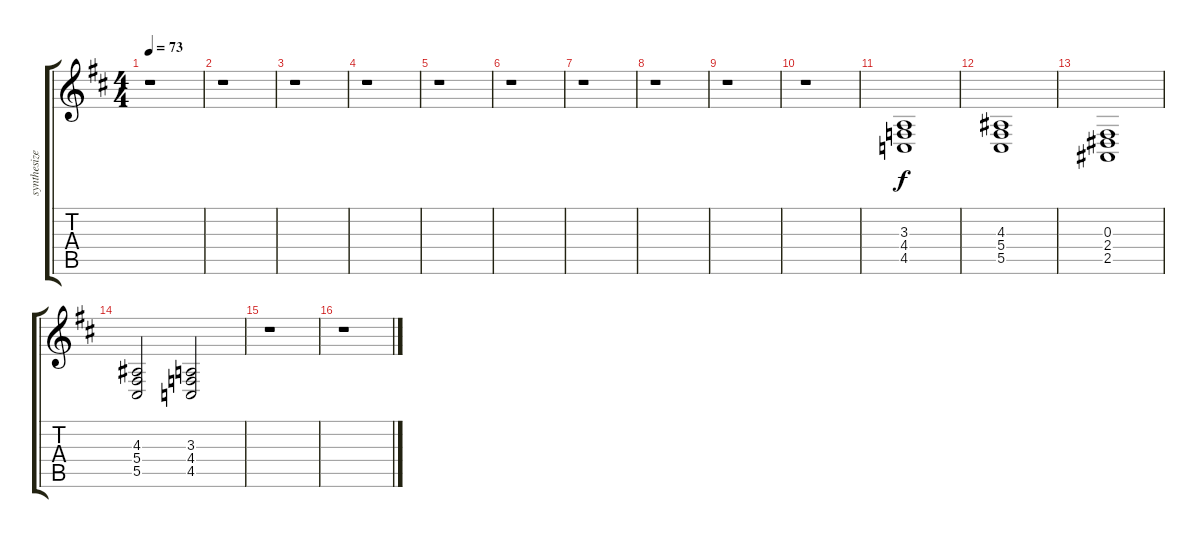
\track ("synthesizer" "synthesize") {instrument synthstrings1}
\staff {score tabs}
\tuning (Eb4 Bb3 Gb3 Db3 Ab2 Eb2) {hide}
\ts (4 4)
\tempo 73
\clef g2
\ks d
r.1{dy f instrument synthstrings1} |
r.1 |
r.1 |
r.1 |
r.1 |
r.1 |
r.1 |
r.1 |
r.1 |
r.1 |
(3.3 4.4 4.5).1 |
(4.3 5.4 5.5).1 |
(0.3 2.4 2.5).1 |
(4.3 5.4 5.5).2 (3.3 4.4 4.5).2 |
r.1 |
r.1
